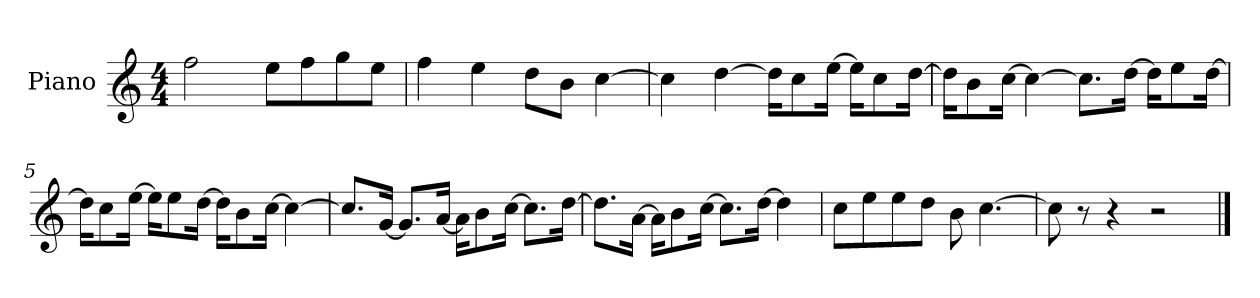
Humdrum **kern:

**kern
*part1
*staff1
*I"Piano
*I'P-no
*clefG2
*k[]
*M4/4
*MM90
=1
2ff\
8ee\L
8ff\
8gg\
8ee\J
=2
4ff\
4ee\
8dd\L
8b\J
[4cc\
=3
4cc\]
[4dd\
16dd\KL]
8cc\
[16ee\Jk
16ee\KL]
8cc\
[16dd\Jk
=4
16dd\KL]
8b\
[16cc\Jk
4cc\_
8.cc\L]
[16dd\Jk
16dd\KL]
8ee\
[16dd\Jk
=5
16dd\KL]
8cc\
[16ee\Jk
16ee\KL]
8ee\
[16dd\Jk
16dd\KL]
8b\
[16cc\Jk
4cc\_
!!LO:LB:g=z
=6
8.cc/L]
[16g/Jk
8.g/L]
[16a/Jk
16a\KL]
8b\
[16cc\Jk
8.cc\L]
[16dd\Jk
=7
8.dd\L]
[16a\Jk
16a\KL]
8b\
[16cc\Jk
8.cc\L]
[16dd\Jk
4dd\]
=8
8cc\L
8ee\
8ee\
8dd\J
8b\
[4.cc\
=9
8cc\]
8r
4r
2r
==
*-
